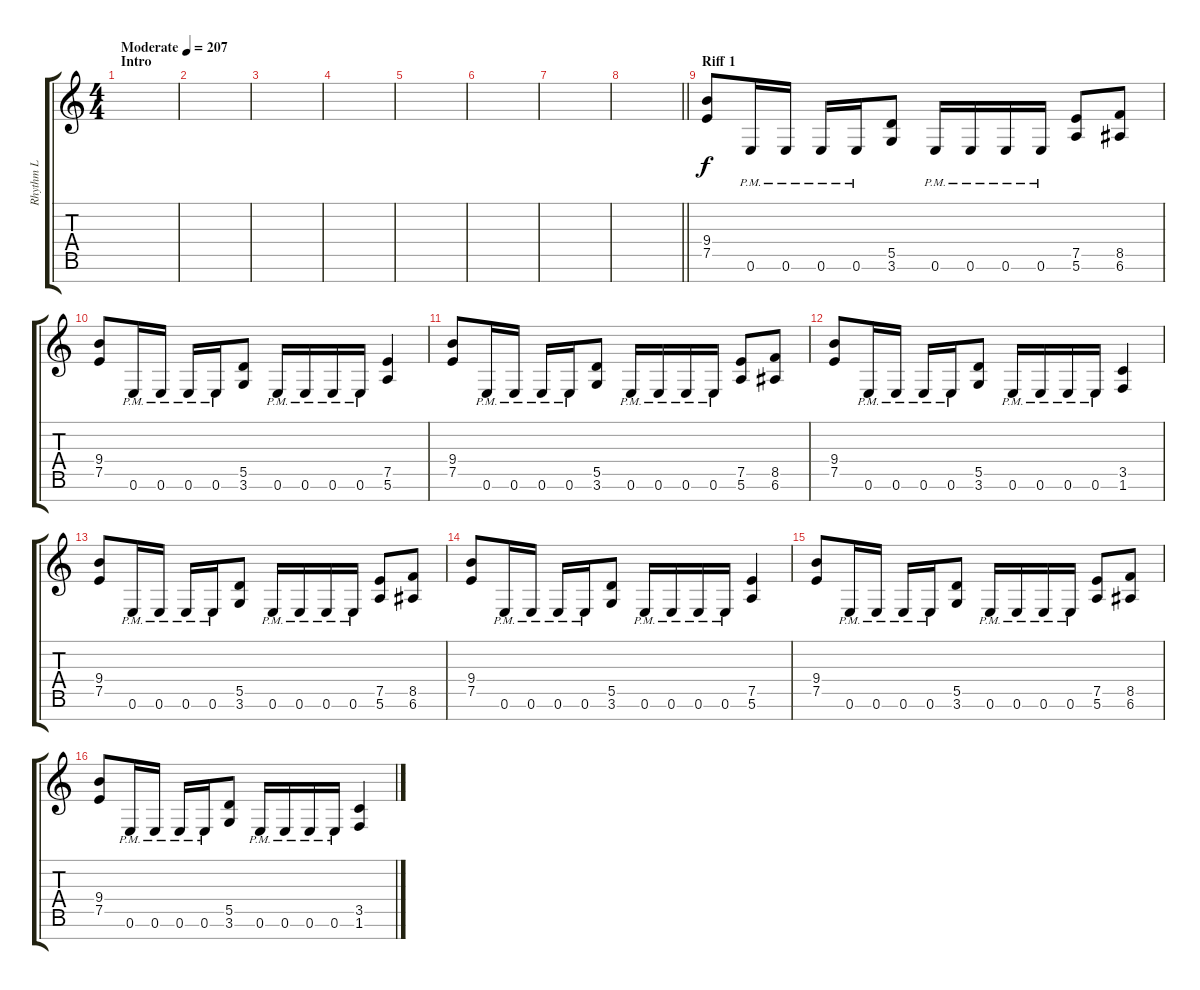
\track ("Rhythm L" "Rhythm L") {instrument distortionguitar}
\staff {score tabs}
\tuning (E4 B3 G3 D3 A2 E2 B1) {hide}
\ts (4 4)
\section ("" "Intro")
\tempo (207 "Moderate")
\clef g2
\ks c
|
|
|
|
|
|
|
\barLineRight lightlight
|
\section ("" "Riff 1")
(9.4 7.5).8 0.6{pm}.16 0.6{pm}.16 0.6{pm}.16 0.6{pm}.16 (5.5 3.6).8 0.6{pm}.16 0.6{pm}.16 0.6{pm}.16 0.6{pm}.16 (7.5 5.6).8 (8.5 6.6).8 |
(9.4 7.5).8 0.6{pm}.16 0.6{pm}.16 0.6{pm}.16 0.6{pm}.16 (5.5 3.6).8 0.6{pm}.16 0.6{pm}.16 0.6{pm}.16 0.6{pm}.16 (7.5 5.6).4 |
(9.4 7.5).8 0.6{pm}.16 0.6{pm}.16 0.6{pm}.16 0.6{pm}.16 (5.5 3.6).8 0.6{pm}.16 0.6{pm}.16 0.6{pm}.16 0.6{pm}.16 (7.5 5.6).8 (8.5 6.6).8 |
(9.4 7.5).8 0.6{pm}.16 0.6{pm}.16 0.6{pm}.16 0.6{pm}.16 (5.5 3.6).8 0.6{pm}.16 0.6{pm}.16 0.6{pm}.16 0.6{pm}.16 (3.5 1.6).4 |
(9.4 7.5).8 0.6{pm}.16 0.6{pm}.16 0.6{pm}.16 0.6{pm}.16 (5.5 3.6).8 0.6{pm}.16 0.6{pm}.16 0.6{pm}.16 0.6{pm}.16 (7.5 5.6).8 (8.5 6.6).8 |
(9.4 7.5).8 0.6{pm}.16 0.6{pm}.16 0.6{pm}.16 0.6{pm}.16 (5.5 3.6).8 0.6{pm}.16 0.6{pm}.16 0.6{pm}.16 0.6{pm}.16 (7.5 5.6).4 |
(9.4 7.5).8 0.6{pm}.16 0.6{pm}.16 0.6{pm}.16 0.6{pm}.16 (5.5 3.6).8 0.6{pm}.16 0.6{pm}.16 0.6{pm}.16 0.6{pm}.16 (7.5 5.6).8 (8.5 6.6).8 |
(9.4 7.5).8 0.6{pm}.16 0.6{pm}.16 0.6{pm}.16 0.6{pm}.16 (5.5 3.6).8 0.6{pm}.16 0.6{pm}.16 0.6{pm}.16 0.6{pm}.16 (3.5 1.6).4
